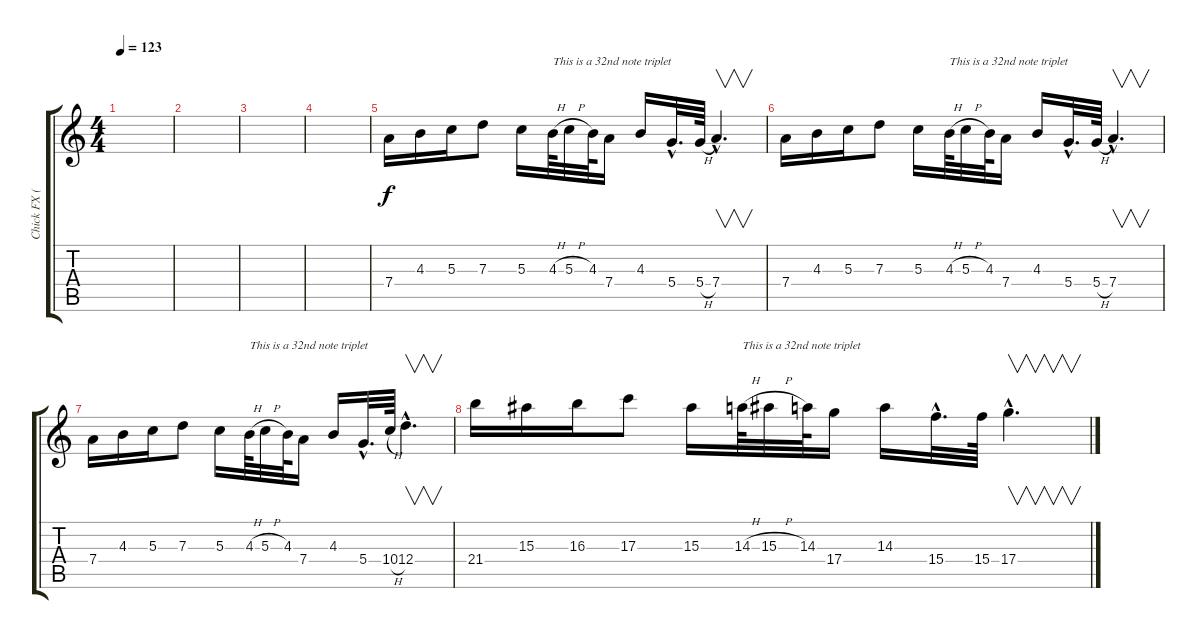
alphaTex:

\track ("Chick FX (Guitar)" "Chick FX (") {instrument distortionguitar}
\staff {score tabs}
\tuning (E4 B3 G3 D3 A2 E2) {hide}
\ts (4 4)
\tempo 123
\clef g2
\ks c
|
|
|
|
7.4.16 4.3.16 5.3.16 7.3.8 5.3.16 4.3{h}.64{txt "This is a 32nd note triplet"} 5.3{h}.32 4.3.64 7.4.16 4.3.16 5.4{hac}.32{d} 5.4{h}.64 7.4{hac}.4{v d} |
7.4.16 4.3.16 5.3.16 7.3.8 5.3.16 4.3{h}.64{txt "This is a 32nd note triplet"} 5.3{h}.32 4.3.64 7.4.16 4.3.16 5.4{hac}.32{d} 5.4{h}.64 7.4{hac}.4{v d} |
7.4.16 4.3.16 5.3.16 7.3.8 5.3.16 4.3{h}.64{txt "This is a 32nd note triplet"} 5.3{h}.32 4.3.64 7.4.16 4.3.16 5.4{hac}.32{d} 10.4{h}.64 12.4{hac}.4{v d} |
21.4.16 15.3.16 16.3.16 17.3.8 15.3.16 14.3{h}.64{txt "This is a 32nd note triplet"} 15.3{h}.32 14.3.64 17.4.16 14.3.16 15.4{hac}.32{d} 15.4.64 17.4{hac}.4{v d}
